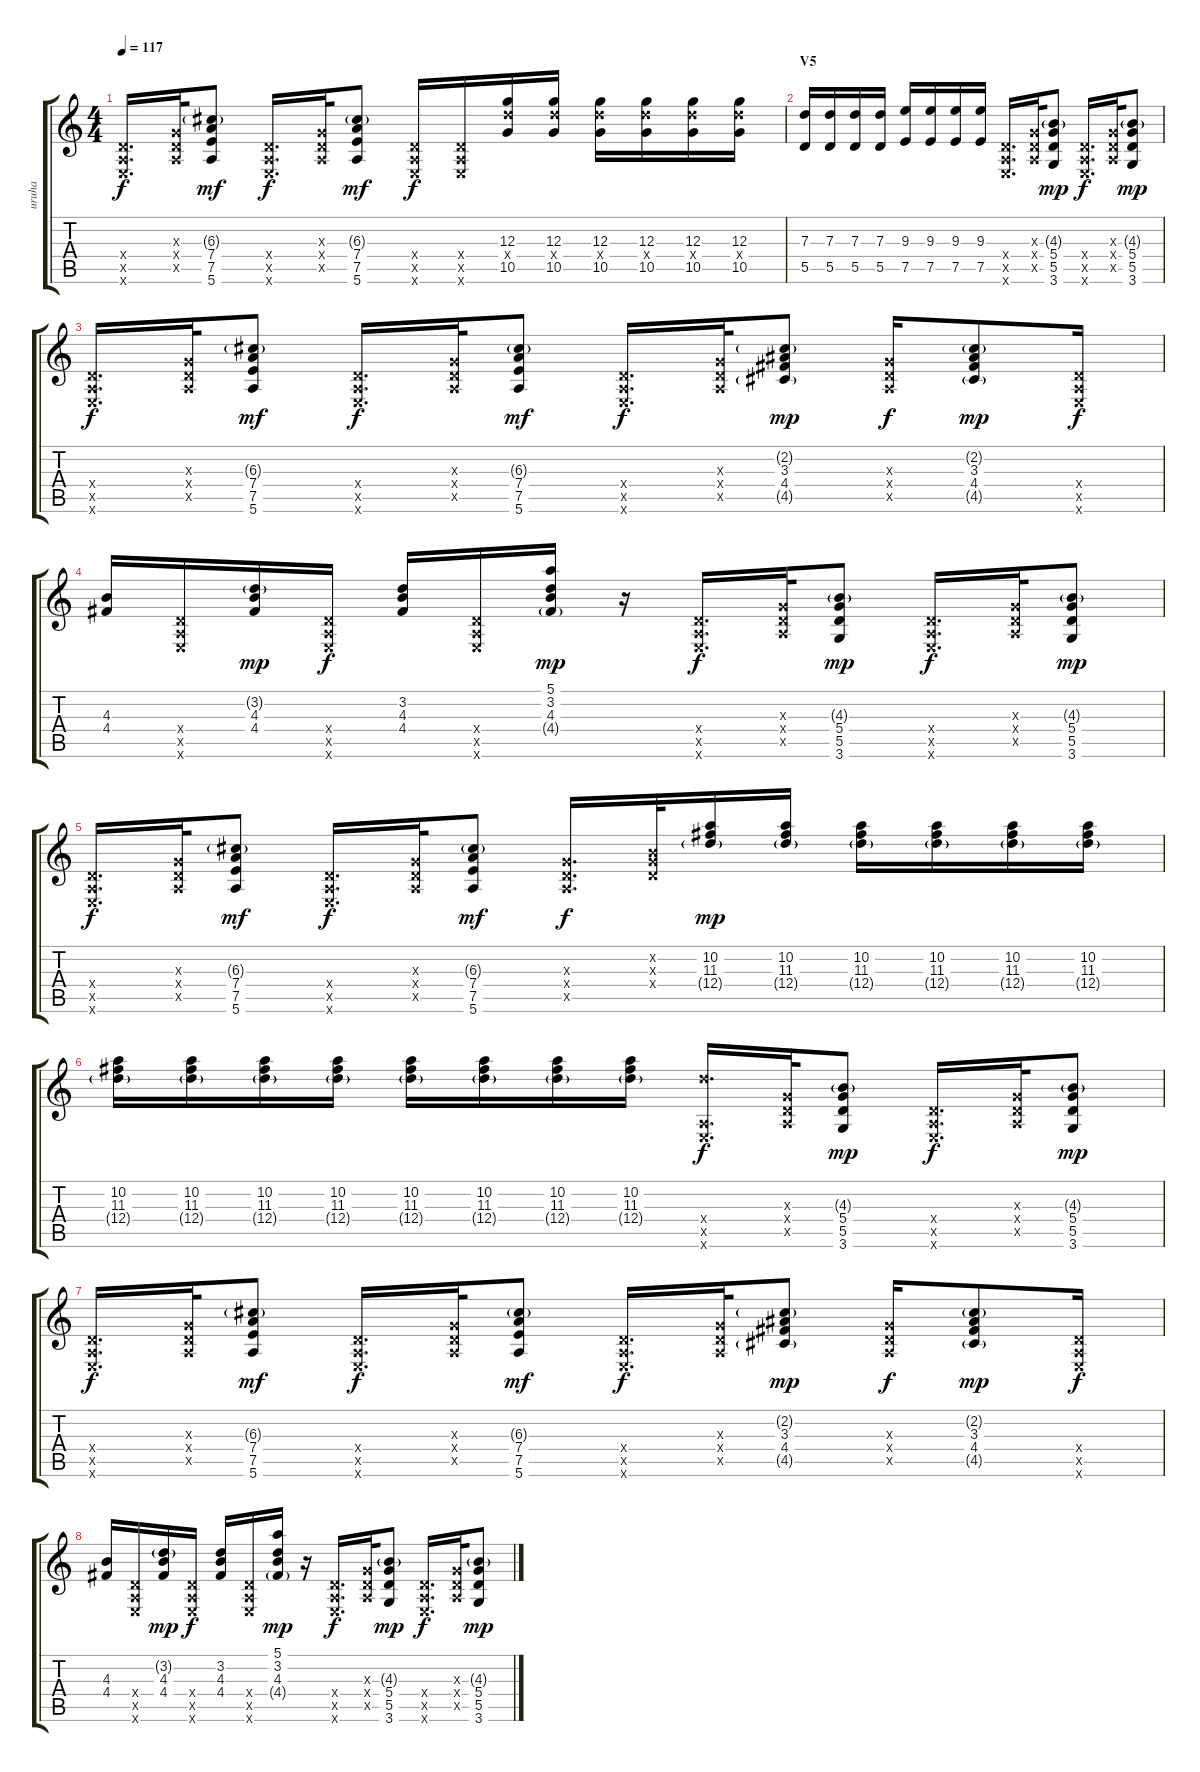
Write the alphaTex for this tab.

\track ("uruha" "uruha") {instrument distortionguitar}
\staff {score tabs}
\tuning (E4 B3 G3 D3 A2 E2) {hide}
\ts (4 4)
\tempo 117
\clef g2
\ks c
(0.4{x} 0.5{x} 0.6{x}).16{d dy f} (0.3{x} 0.4{x} 0.5{x}).32 (6.3{g} 7.4 7.5 5.6).8{dy mf} (0.4{x} 0.5{x} 0.6{x}).16{d dy f} (0.3{x} 0.4{x} 0.5{x}).32 (6.3{g} 7.4 7.5 5.6).8{dy mf} (0.4{x} 0.5{x} 0.6{x}).16{dy f volume 9} (0.4{x} 0.5{x} 0.6{x}).16 (12.3 12.4{x} 10.5).16 (12.3 12.4{x} 10.5).16 (12.3 12.4{x} 10.5).16 (12.3 12.4{x} 10.5).16 (12.3 12.4{x} 10.5).16 (12.3 12.4{x} 10.5).16 |
\section ("" "V5")
(7.3 5.5).16 (7.3 5.5).16 (7.3 5.5).16 (7.3 5.5).16 (9.3 7.5).16 (9.3 7.5).16 (9.3 7.5).16 (9.3 7.5).16 (0.4{x} 0.5{x} 0.6{x}).16{d volume 10 balance 12} (0.3{x} 0.4{x} 0.5{x}).32 (4.3{g} 5.4 5.5 3.6).8{dy mp} (0.4{x} 0.5{x} 0.6{x}).16{d dy f} (0.3{x} 0.4{x} 0.5{x}).32 (4.3{g} 5.4 5.5 3.6).8{dy mp} |
(0.4{x} 0.5{x} 0.6{x}).16{d dy f} (0.3{x} 0.4{x} 0.5{x}).32 (6.3{g} 7.4 7.5 5.6).8{dy mf} (0.4{x} 0.5{x} 0.6{x}).16{d dy f} (0.3{x} 0.4{x} 0.5{x}).32 (6.3{g} 7.4 7.5 5.6).8{dy mf} (0.4{x} 0.5{x} 0.6{x}).16{d dy f} (0.3{x} 0.4{x} 0.5{x}).32 (2.2{g} 3.3 4.4 4.5{g}).8{dy mp} (0.3{x} 0.4{x} 0.5{x}).16{dy f} (2.2{g} 3.3 4.4 4.5{g}).8{dy mp} (0.4{x} 0.5{x} 0.6{x}).16{dy f} |
(4.3 4.4).16 (0.4{x} 0.5{x} 0.6{x}).16 (3.2{g} 4.3 4.4).16{dy mp} (0.4{x} 0.5{x} 0.6{x}).16{dy f} (3.2 4.3 4.4).16 (0.4{x} 0.5{x} 0.6{x}).16 (5.1 3.2 4.3 4.4{g}).16{dy mp} r.16 (0.4{x} 0.5{x} 0.6{x}).16{d dy f} (0.3{x} 0.4{x} 0.5{x}).32 (4.3{g} 5.4 5.5 3.6).8{dy mp} (0.4{x} 0.5{x} 0.6{x}).16{d dy f} (0.3{x} 0.4{x} 0.5{x}).32 (4.3{g} 5.4 5.5 3.6).8{dy mp} |
(0.4{x} 0.5{x} 0.6{x}).16{d dy f} (0.3{x} 0.4{x} 0.5{x}).32 (6.3{g} 7.4 7.5 5.6).8{dy mf} (0.4{x} 0.5{x} 0.6{x}).16{d dy f} (0.3{x} 0.4{x} 0.5{x}).32 (6.3{g} 7.4 7.5 5.6).8{dy mf} (0.3{x} 0.4{x} 0.5{x}).16{d dy f} (0.2{x} 0.3{x} 0.4{x}).32 (10.2 11.3 12.4{g}).16{dy mp} (10.2 11.3 12.4{g}).16 (10.2 11.3 12.4{g}).16 (10.2 11.3 12.4{g}).16 (10.2 11.3 12.4{g}).16 (10.2 11.3 12.4{g}).16 |
(10.2 11.3 12.4{g}).16 (10.2 11.3 12.4{g}).16 (10.2 11.3 12.4{g}).16 (10.2 11.3 12.4{g}).16 (10.2 11.3 12.4{g}).16 (10.2 11.3 12.4{g}).16 (10.2 11.3 12.4{g}).16 (10.2 11.3 12.4{g}).16 (12.4{x} 0.5{x} 0.6{x}).16{d dy f} (0.3{x} 0.4{x} 0.5{x}).32 (4.3{g} 5.4 5.5 3.6).8{dy mp} (0.4{x} 0.5{x} 0.6{x}).16{d dy f} (0.3{x} 0.4{x} 0.5{x}).32 (4.3{g} 5.4 5.5 3.6).8{dy mp} |
(0.4{x} 0.5{x} 0.6{x}).16{d dy f} (0.3{x} 0.4{x} 0.5{x}).32 (6.3{g} 7.4 7.5 5.6).8{dy mf} (0.4{x} 0.5{x} 0.6{x}).16{d dy f} (0.3{x} 0.4{x} 0.5{x}).32 (6.3{g} 7.4 7.5 5.6).8{dy mf} (0.4{x} 0.5{x} 0.6{x}).16{d dy f} (0.3{x} 0.4{x} 0.5{x}).32 (2.2{g} 3.3 4.4 4.5{g}).8{dy mp} (0.3{x} 0.4{x} 0.5{x}).16{dy f} (2.2{g} 3.3 4.4 4.5{g}).8{dy mp} (0.4{x} 0.5{x} 0.6{x}).16{dy f} |
(4.3 4.4).16 (0.4{x} 0.5{x} 0.6{x}).16 (3.2{g} 4.3 4.4).16{dy mp} (0.4{x} 0.5{x} 0.6{x}).16{dy f} (3.2 4.3 4.4).16 (0.4{x} 0.5{x} 0.6{x}).16 (5.1 3.2 4.3 4.4{g}).16{dy mp} r.16 (0.4{x} 0.5{x} 0.6{x}).16{d dy f} (0.3{x} 0.4{x} 0.5{x}).32 (4.3{g} 5.4 5.5 3.6).8{dy mp} (0.4{x} 0.5{x} 0.6{x}).16{d dy f} (0.3{x} 0.4{x} 0.5{x}).32 (4.3{g} 5.4 5.5 3.6).8{dy mp}
